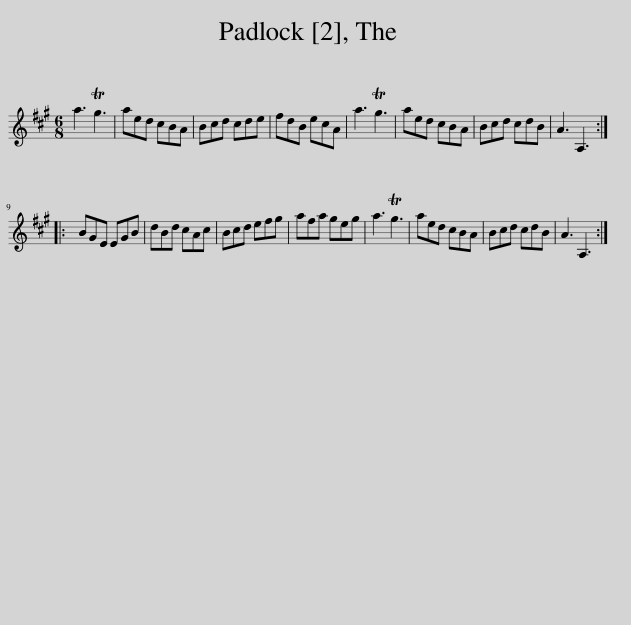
X:1
L:1/8
M:6/8
I:linebreak $
K:A
V:1 treble
V:1
 a3 Tg3 | aed cBA | Bcd cde | fdB ecA | a3 Tg3 | %5
 aed cBA | Bcd cdB | A3 A,3 ::$ BGE EGB | dBd cAc | %10
 Bcd efg | afa geg | a3 Tg3 | aed cBA | Bcd cdB | %15
 A3 A,3 :| %16
